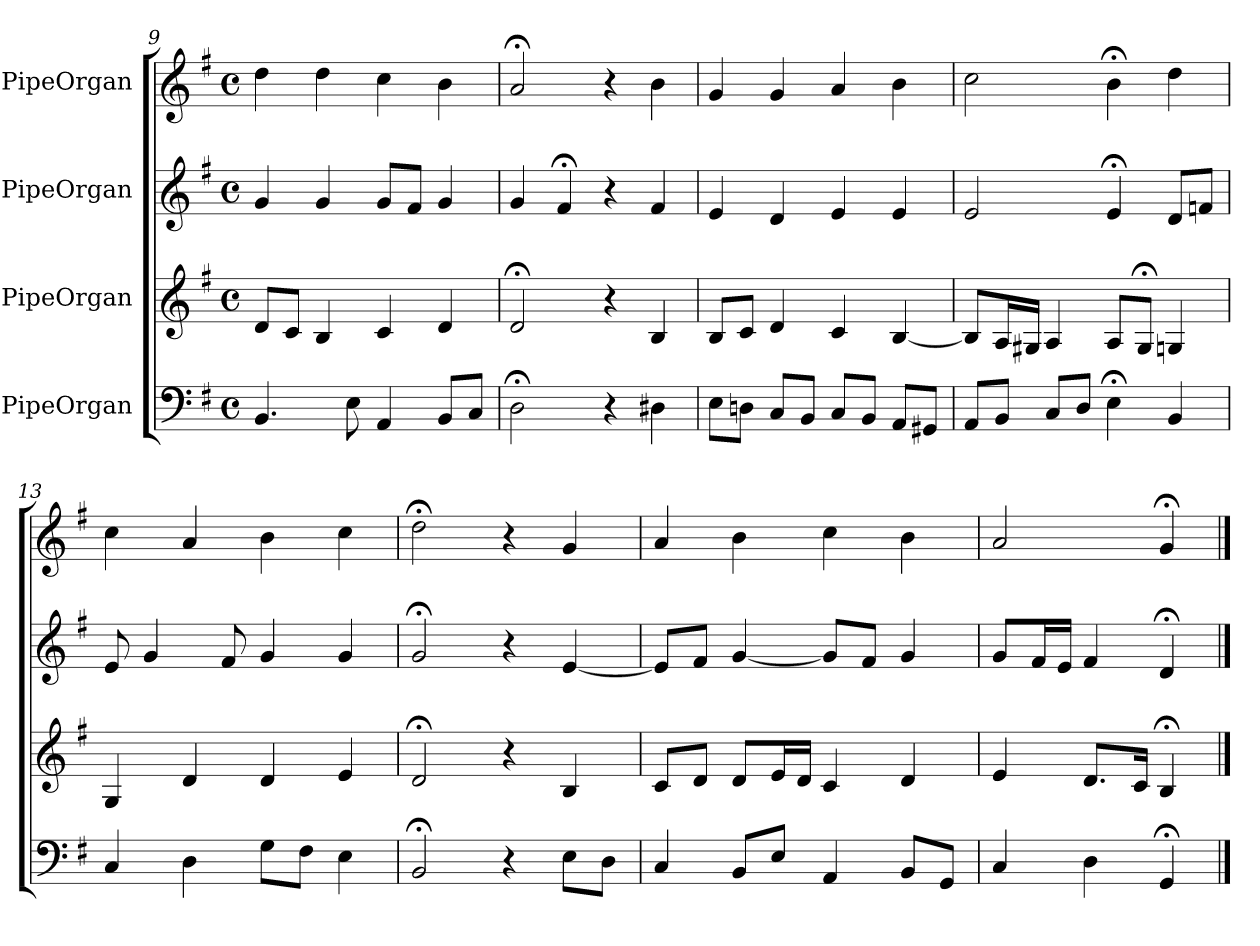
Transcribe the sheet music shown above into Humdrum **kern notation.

**kern	**kern	**kern	**kern
*part4	*part3	*part2	*part1
*staff4	*staff3	*staff2	*staff1
*I"PipeOrgan	*I"PipeOrgan	*I"PipeOrgan	*I"PipeOrgan
*k[f#]	*k[f#]	*k[f#]	*k[f#]
*G:	*G:	*G:	*G:
*M4/4	*M4/4	*M4/4	*M4/4
*met(c)	*met(c)	*met(c)	*met(c)
=9	=9	=9	=9
4.BB	8dL	4g	4dd
.	8cJ	.	.
.	4B	4g	4dd
8E	.	.	.
4AA	4c	8gL	4cc
.	.	8f#J	.
8BBL	4d	4g	4b
8CJ	.	.	.
=10	=10	=10	=10
2D;<	2d;<	4g	2a;<
.	.	4f#;<	.
4r	4r	4r	4r
4D#X	4B	4f#	4b
=11	=11	=11	=11
8EL	8BL	4e	4g
8DnJ	8cJ	.	.
8CL	4d	4d	4g
8BBJ	.	.	.
8CL	4c	4e	4a
8BBJ	.	.	.
8AAL	[4B	4e	4b
8GG#XJ	.	.	.
=12	=12	=12	=12
8AAL	8BL]	2e	2cc
8BBJ	16AL	.	.
.	16G#XJJ	.	.
8CL	4A	.	.
8DJ	.	.	.
4E;<	8AL	4e;<	4b;<
.	8G#;<J	.	.
4BB	4Gn	8dL	4dd
.	.	8fnJ	.
=13	=13	=13	=13
4C	4G	8e	4cc
.	.	4g	.
4D	4d	.	4a
.	.	8f#	.
8GL	4d	4g	4b
8F#J	.	.	.
4E	4e	4g	4cc
=14	=14	=14	=14
2BB;<	2d;<	2g;<	2dd;<
4r	4r	4r	4r
8EL	4B	[4e	4g
8DJ	.	.	.
=15	=15	=15	=15
4C	8cL	8eL]	4a
.	8dJ	8f#J	.
8BBL	8dL	[4g	4b
8EJ	16eL	.	.
.	16dJJ	.	.
4AA	4c	8gL]	4cc
.	.	8f#J	.
8BBL	4d	4g	4b
8GGJ	.	.	.
=16	=16	=16	=16
4C	4e	8gL	2a
.	.	16f#L	.
.	.	16eJJ	.
4D	8.dL	4f#	.
.	16cJk	.	.
4GG;<	4B;<	4d;<	4g;<
==	==	==	==
*-	*-	*-	*-
